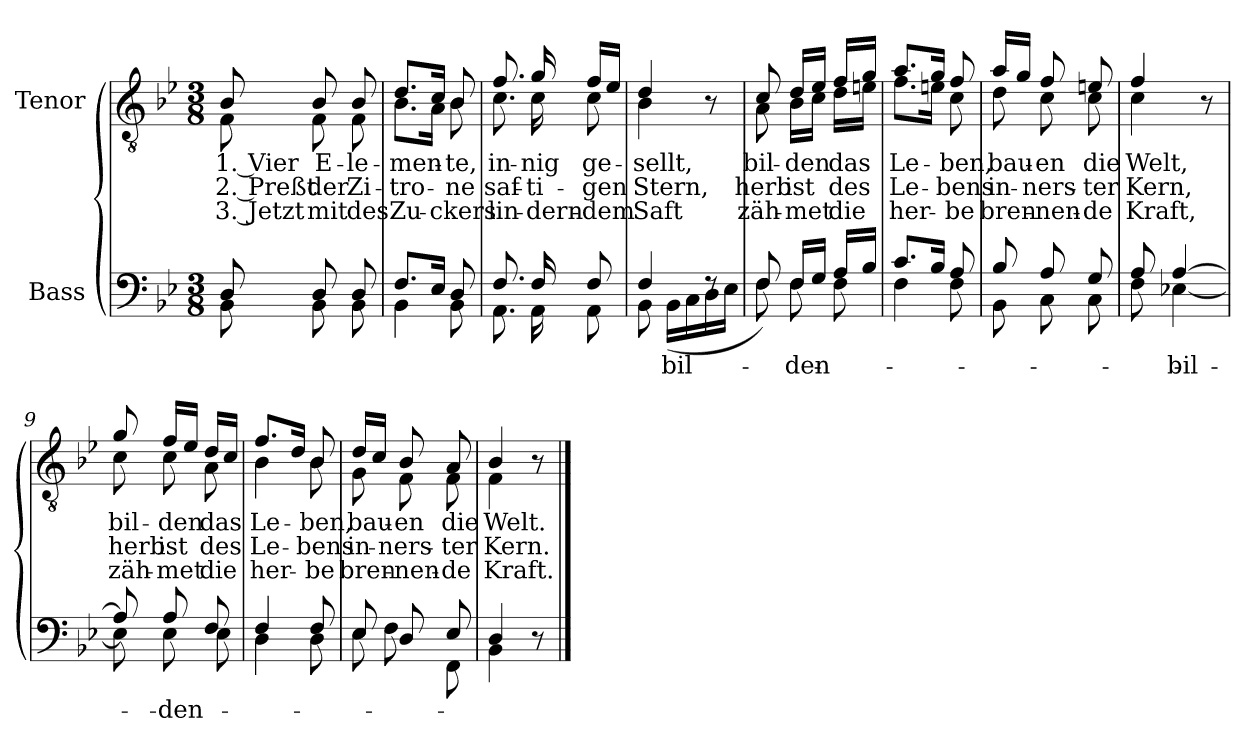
**kern	**text	**kern	**text	**text	**text
*part2	*part2	*part1	*part1	*part1	*part1
*staff2	*staff2	*staff1	*staff1	*staff1	*staff1
*I"Bass	*	*I"Tenor	*	*	*
*clefF4	*	*clefGv2	*	*	*
*k[b-e-]	*	*k[b-e-]	*	*	*
*M3/8	*	*M3/8	*	*	*
=1	=1	=1	=1	=1	=1
*^	*	*	*	*	*
!	!	!	!LO:TX:a:B:t=Ruhig	!	!	!
!	!	!	!	!LO:LY:b	!LO:LY:b	!LO:LY:b
*	*	*	*^	*	*	*
8D/	8BB-\	.	8B-/	8F\	1. Vier	2. Preßt	3. Jetzt
!	!	!	!	!	!LO:LY:b	!LO:LY:b	!LO:LY:b
8D/	8BB-\	.	8B-/	8F\	E-	der	mit
!	!	!	!	!	!LO:LY:b	!LO:LY:b	!LO:LY:b
8D/	8BB-\	.	8B-/	8F\	-le-	Zi-	des
=2	=2	=2	=2	=2	=2	=2	=2
!	!	!	!	!	!LO:LY:b	!LO:LY:b	!LO:LY:b
8.F/L	4BB-\	.	8.d/L	8.B-\L	-men-	-tro-	Zu-
16E-/Jk	.	.	16c/Jk	16A\Jk	.	.	.
!	!	!	!	!	!LO:LY:b	!LO:LY:b	!LO:LY:b
8D/	8BB-\	.	8B-/	8B-\	-te,	-ne	-ckers
=3	=3	=3	=3	=3	=3	=3	=3
!	!	!	!	!	!LO:LY:b	!LO:LY:b	!LO:LY:b
8.F/	8.AA\	.	8.f/	8.c\	in-	saf-	lin-
!	!	!	!	!	!LO:LY:b	!LO:LY:b	!LO:LY:b
16F/	16AA\	.	16g/	16c\	-nig	-ti-	-dern-
!	!	!	!	!	!LO:LY:b	!LO:LY:b	!LO:LY:b
8F/	8AA\	.	16f/LL	8c\	ge-	-gen	-dem
.	.	.	16e-/JJ	.	.	.	.
=4	=4	=4	=4	=4	=4	=4	=4
!	!	!	!	!	!LO:LY:b	!LO:LY:b	!LO:LY:b
4F/	8BB-\	.	4d/	4B-\	-sellt,	Stern,	Saft
!	!	!LO:LY:b	!	!	!	!	!
.	(16BB-\LL	bil-	.	.	.	.	.
.	16C\	.	.	.	.	.	.
8rF	16D\	.	8r	8ryy	.	.	.
.	16E-\JJ	.	.	.	.	.	.
!!LO:LB:g=z	!!
=5	=5	=5	=5	=5	=5	=5	=5
!	!	!	!	!	!LO:LY:b	!LO:LY:b	!LO:LY:b
8F/)	8F\	.	8c/	8A\	bil-	herb	zäh-
!	!	!LO:LY:b	!	!	!LO:LY:b	!LO:LY:b	!LO:LY:b
16F/LL	8F\	-den	16d/LL	16B-\LL	-den	ist	-met
16G/JJ	.	.	16e-/JJ	16c\JJ	.	.	.
!	!	!	!	!	!LO:LY:b	!LO:LY:b	!LO:LY:b
16A/LL	8F\	.	16f/LL	16d\LL	das	des	die
16B-/JJ	.	.	16g/JJ	16en\JJ	.	.	.
=6	=6	=6	=6	=6	=6	=6	=6
!	!	!	!	!	!LO:LY:b	!LO:LY:b	!LO:LY:b
8.c/L	4F\	.	8.a/L	8.f\L	Le-	Le-	her-
16B-/Jk	.	.	16g/Jk	16en\Jk	.	.	.
!	!	!	!	!	!LO:LY:b	!LO:LY:b	!LO:LY:b
8A/	8F\	.	8f/	8c\	-ben,	-bens	-be
=7	=7	=7	=7	=7	=7	=7	=7
!	!	!	!	!	!LO:LY:b	!LO:LY:b	!LO:LY:b
8B-/	8BB-\	.	16a/LL	8d\	bau-	in-	bren-
.	.	.	16g/JJ	.	.	.	.
!	!	!	!	!	!LO:LY:b	!LO:LY:b	!LO:LY:b
8A/	8C\	.	8f/	8c\	-en	-ners-	-nen-
!	!	!	!	!	!LO:LY:b	!LO:LY:b	!LO:LY:b
8G/	8C\	.	8en/	8c\	die	-ter	-de
=8	=8	=8	=8	=8	=8	=8	=8
!	!	!	!	!	!LO:LY:b	!LO:LY:b	!LO:LY:b
8A/	8F\	.	4f/	4c\	Welt,	Kern,	Kraft,
!	!	!LO:LY:b	!	!	!	!	!
[4A/	[4E-X\	bil-	.	.	.	.	.
.	.	.	8r	8ryy	.	.	.
!!LO:LB:g=z	!!
=9	=9	=9	=9	=9	=9	=9	=9
!	!	!	!	!	!LO:LY:b	!LO:LY:b	!LO:LY:b
8A/]	8E-\]	.	8g/	8c\	bil-	herb	zäh-
!	!	!LO:LY:b	!	!	!LO:LY:b	!LO:LY:b	!LO:LY:b
8A/	8E-\	-den	16f/LL	8c\	-den	ist	-met
.	.	.	16e-/JJ	.	.	.	.
!	!	!	!	!	!LO:LY:b	!LO:LY:b	!LO:LY:b
8F/	8E-\	.	16d/LL	8A\	das	des	die
.	.	.	16c/JJ	.	.	.	.
=10	=10	=10	=10	=10	=10	=10	=10
!	!	!	!	!	!LO:LY:b	!LO:LY:b	!LO:LY:b
4F/	4D\	.	8.f/L	4B-\	Le-	Le-	her-
.	.	.	16d/Jk	.	.	.	.
!	!	!	!	!	!LO:LY:b	!LO:LY:b	!LO:LY:b
8F/	8D\	.	8B-/	8B-\	-ben,	-bens	-be
=11	=11	=11	=11	=11	=11	=11	=11
!	!	!	!	!	!LO:LY:b	!LO:LY:b	!LO:LY:b
8E-/	8E-\	.	16d/LL	8G\	bau-	in-	bren-
.	.	.	16c/JJ	.	.	.	.
!	!	!	!	!	!LO:LY:b	!LO:LY:b	!LO:LY:b
8D/	8F\	.	8B-/	8F\	-en	-ners-	-nen-
!	!	!	!	!	!LO:LY:b	!LO:LY:b	!LO:LY:b
8E-/	8FF\	.	8A/	8F\	die	-ter	-de
=12	=12	=12	=12	=12	=12	=12	=12
!	!	!	!	!	!LO:LY:b	!LO:LY:b	!LO:LY:b
4D/	4BB-\	.	4B-/	4F\	Welt.	Kern.	Kraft.
8r	8ryy	.	8r	8ryy	.	.	.
*v	*v	*	*	*	*	*	*
*	*	*v	*v	*	*	*
==	==	==	==	==	==
*-	*-	*-	*-	*-	*-
